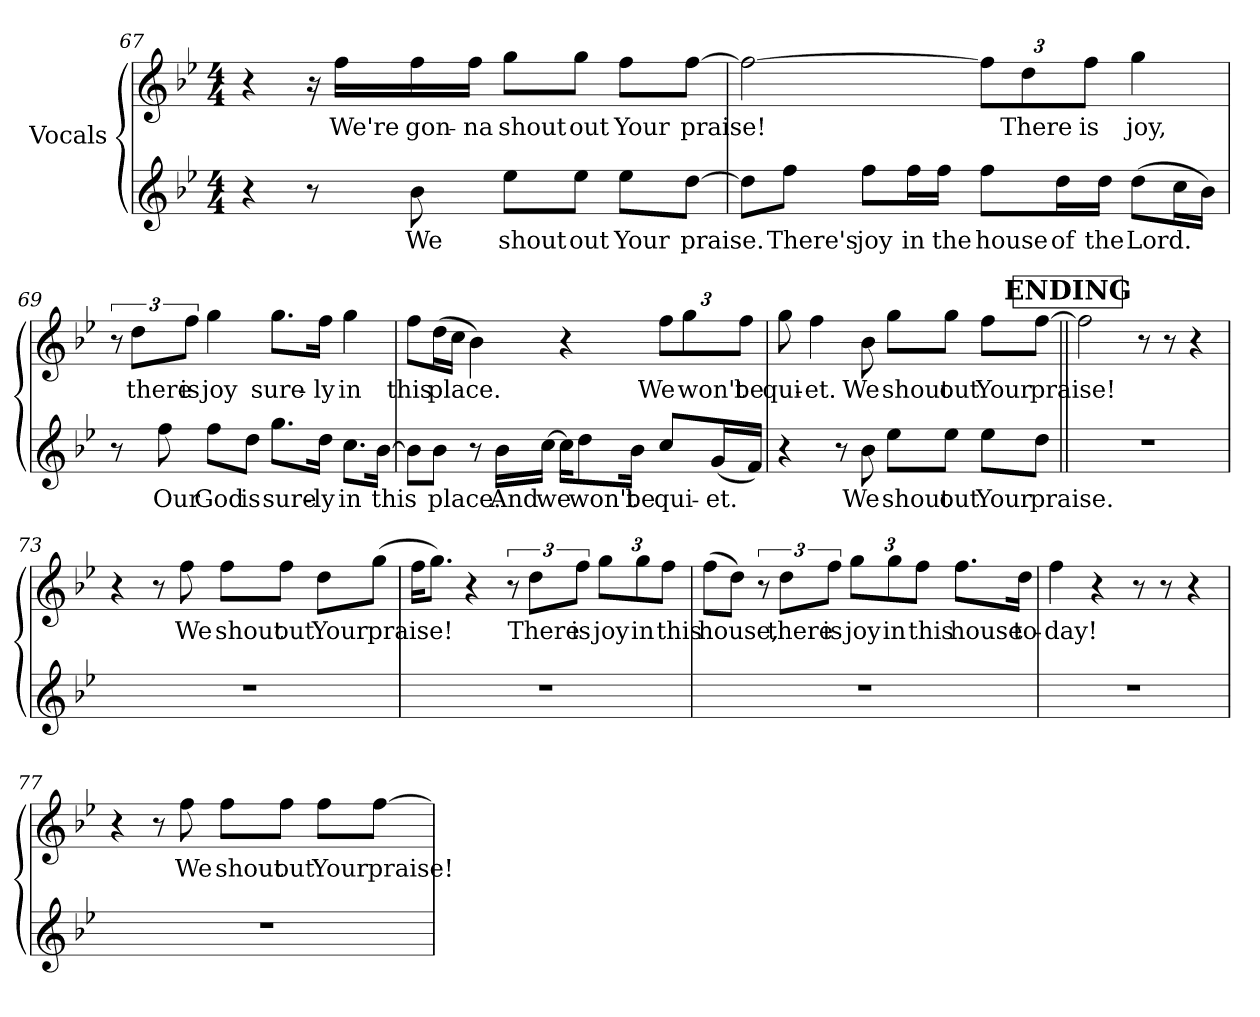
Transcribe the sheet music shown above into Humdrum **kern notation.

**kern	**text	**kern	**text
*part2	*part2	*part1	*part1
*staff2	*staff2	*staff1	*staff1
*	*	*I"Vocals	*
*clefG2	*	*clefG2	*
*k[b-e-]	*	*k[b-e-]	*
*B-:	*	*B-:	*
*M4/4	*	*M4/4	*
=67	=67	=67	=67
4r	.	4r	.
8r	.	16r	.
!	!	!	!LO:LY:b
.	.	16ff\LL	We're
!	!LO:LY:b	!	!
!	!	!	!LO:LY:b
8b-\	We	16ff\	gon-
!	!	!	!LO:LY:b
.	.	16ff\JJ	-na
!	!LO:LY:b	!	!
!	!	!	!LO:LY:b
8ee-\L	shout	8gg\L	shout
!	!LO:LY:b	!	!
!	!	!	!LO:LY:b
8ee-\J	out	8gg\J	out
!	!LO:LY:b	!	!
!	!	!	!LO:LY:b
8ee-\L	Your	8ff\L	Your
!	!LO:LY:b	!	!
!	!	!	!LO:LY:b
[8dd\J	praise.	[8ff\J	praise!
!!LO:LB:g=z
=68	=68	=68	=68
8dd\L]	.	2ff\_	.
!	!LO:LY:b	!	!
8ff\J	There's	.	.
!	!LO:LY:b	!	!
8ff\L	joy	.	.
!	!LO:LY:b	!	!
16ff\L	in	.	.
!	!LO:LY:b	!	!
16ff\JJ	the	.	.
!	!LO:LY:b	!	!
8ff\L	house	12ff\L]	.
!	!	!	!LO:LY:b
.	.	12dd\	There
!	!LO:LY:b	!	!
16dd\L	of	.	.
!	!	!	!LO:LY:b
.	.	12ff\J	is
!	!LO:LY:b	!	!
16dd\JJ	the	.	.
!	!LO:LY:b	!	!
!	!	!	!LO:LY:b
(>8dd\L	Lord.	4gg\	joy,
16cc\L	.	.	.
16b-\JJ)	.	.	.
=69	=69	=69	=69
8r	.	12r	.
!	!	!	!LO:LY:b
.	.	12dd\L	there
!	!LO:LY:b	!	!
8ff\	Our	.	.
!	!	!	!LO:LY:b
.	.	12ff\J	is
!	!LO:LY:b	!	!
!	!	!	!LO:LY:b
8ff\L	God	4gg\	joy
!	!LO:LY:b	!	!
8dd\J	is	.	.
!	!LO:LY:b	!	!
!	!	!	!LO:LY:b
8.gg\L	sure-	8.gg\L	sure-
!	!LO:LY:b	!	!
!	!	!	!LO:LY:b
16dd\Jk	-ly	16ff\Jk	-ly
!	!LO:LY:b	!	!
!	!	!	!LO:LY:b
8.cc\L	in	4gg\	in
!	!LO:LY:b	!	!
[16b-\Jk	this	.	.
!!LO:LB:g=z
=70	=70	=70	=70
!	!	!	!LO:LY:b
8b-\L]	.	8ff\L	this
!	!LO:LY:b	!	!
!	!	!	!LO:LY:b
8b-\J	place.	(>16dd\L	place.
.	.	16cc\JJ	.
8r	.	4b-\)	.
!	!LO:LY:b	!	!
16b-\LL	And	.	.
!	!LO:LY:b	!	!
[16cc\JJ	we	.	.
16cc\KL]	.	4r	.
!	!LO:LY:b	!	!
8dd\	won't	.	.
!	!LO:LY:b	!	!
16b-\Jk	be	.	.
!	!LO:LY:b	!	!
!	!	!	!LO:LY:b
8cc/L	qui-	12ff\L	We
!	!	!	!LO:LY:b
.	.	12gg\	won't
!	!LO:LY:b	!	!
(<16g/L	-et.	.	.
!	!	!	!LO:LY:b
.	.	12ff\J	be
16f/JJ)	.	.	.
=71	=71	=71	=71
!	!	!	!LO:LY:b
4r	.	8gg\	qui-
!	!	!	!LO:LY:b
.	.	4ff\	-et.
8r	.	.	.
!	!LO:LY:b	!	!
!	!	!	!LO:LY:b
8b-\	We	8b-\	We
!	!LO:LY:b	!	!
!	!	!	!LO:LY:b
8ee-\L	shout	8gg\L	shout
!	!LO:LY:b	!	!
!	!	!	!LO:LY:b
8ee-\J	out	8gg\J	out
!	!LO:LY:b	!	!
!	!	!	!LO:LY:b
8ee-\L	Your	8ff\L	Your
!	!LO:LY:b	!	!
!	!	!	!LO:LY:b
8dd\J	praise.	[8ff\J	praise!
!!LO:LB:g=z
!!LO:REH:place=s1:a:B:t=ENDING
=72||	=72||	=72||	=72||
1r	.	2ff\]	.
.	.	8r	.
.	.	8r	.
.	.	4r	.
=73	=73	=73	=73
1r	.	4r	.
.	.	8r	.
!	!	!	!LO:LY:b
.	.	8ff\	We
!	!	!	!LO:LY:b
.	.	8ff\L	shout
!	!	!	!LO:LY:b
.	.	8ff\J	out
!	!	!	!LO:LY:b
.	.	8dd\L	Your
!	!	!	!LO:LY:b
.	.	(>8gg\J	praise!
!!LO:LB:g=z
=74	=74	=74	=74
1r	.	16ff\KL	.
.	.	8.gg\J)	.
.	.	4r	.
.	.	12r	.
!	!	!	!LO:LY:b
.	.	12dd\L	There
!	!	!	!LO:LY:b
.	.	12ff\J	is
!	!	!	!LO:LY:b
.	.	12gg\L	joy
!	!	!	!LO:LY:b
.	.	12gg\	in
!	!	!	!LO:LY:b
.	.	12ff\J	this
=75	=75	=75	=75
!	!	!	!LO:LY:b
*	*	*^	*
1r	.	(>8ff\L	2ryy	house,
.	.	8dd\J)	.	.
.	.	12r	.	.
!	!	!	!	!LO:LY:b
.	.	12dd\L	.	there
!	!	!	!	!LO:LY:b
.	.	12ff\J	.	is
!	!	!	!	!LO:LY:b
.	.	12gg\L	8ryy	joy
!	!	!	!	!LO:LY:b
.	.	12gg\	.	in
.	.	.	8ryy	.
!	!	!	!	!LO:LY:b
.	.	12ff\J	.	this
!	!	!	!	!LO:LY:b
.	.	8.ff\L	4ryy	house
!	!	!	!	!LO:LY:b
.	.	16dd\Jk	.	to-
*	*	*v	*v	*
!!LO:PB:g=z
=76	=76	=76	=76
!	!	!	!LO:LY:b
1r	.	4ff\	-day!
.	.	4r	.
.	.	8r	.
.	.	8r	.
.	.	4r	.
=77	=77	=77	=77
1r	.	4r	.
.	.	8r	.
!	!	!	!LO:LY:b
.	.	8ff\	We
!	!	!	!LO:LY:b
.	.	8ff\L	shout
!	!	!	!LO:LY:b
.	.	8ff\J	out
!	!	!	!LO:LY:b
.	.	8ff\L	Your
!	!	!	!LO:LY:b
.	.	[8ff\J	praise!
=	=	=	=
*-	*-	*-	*-
